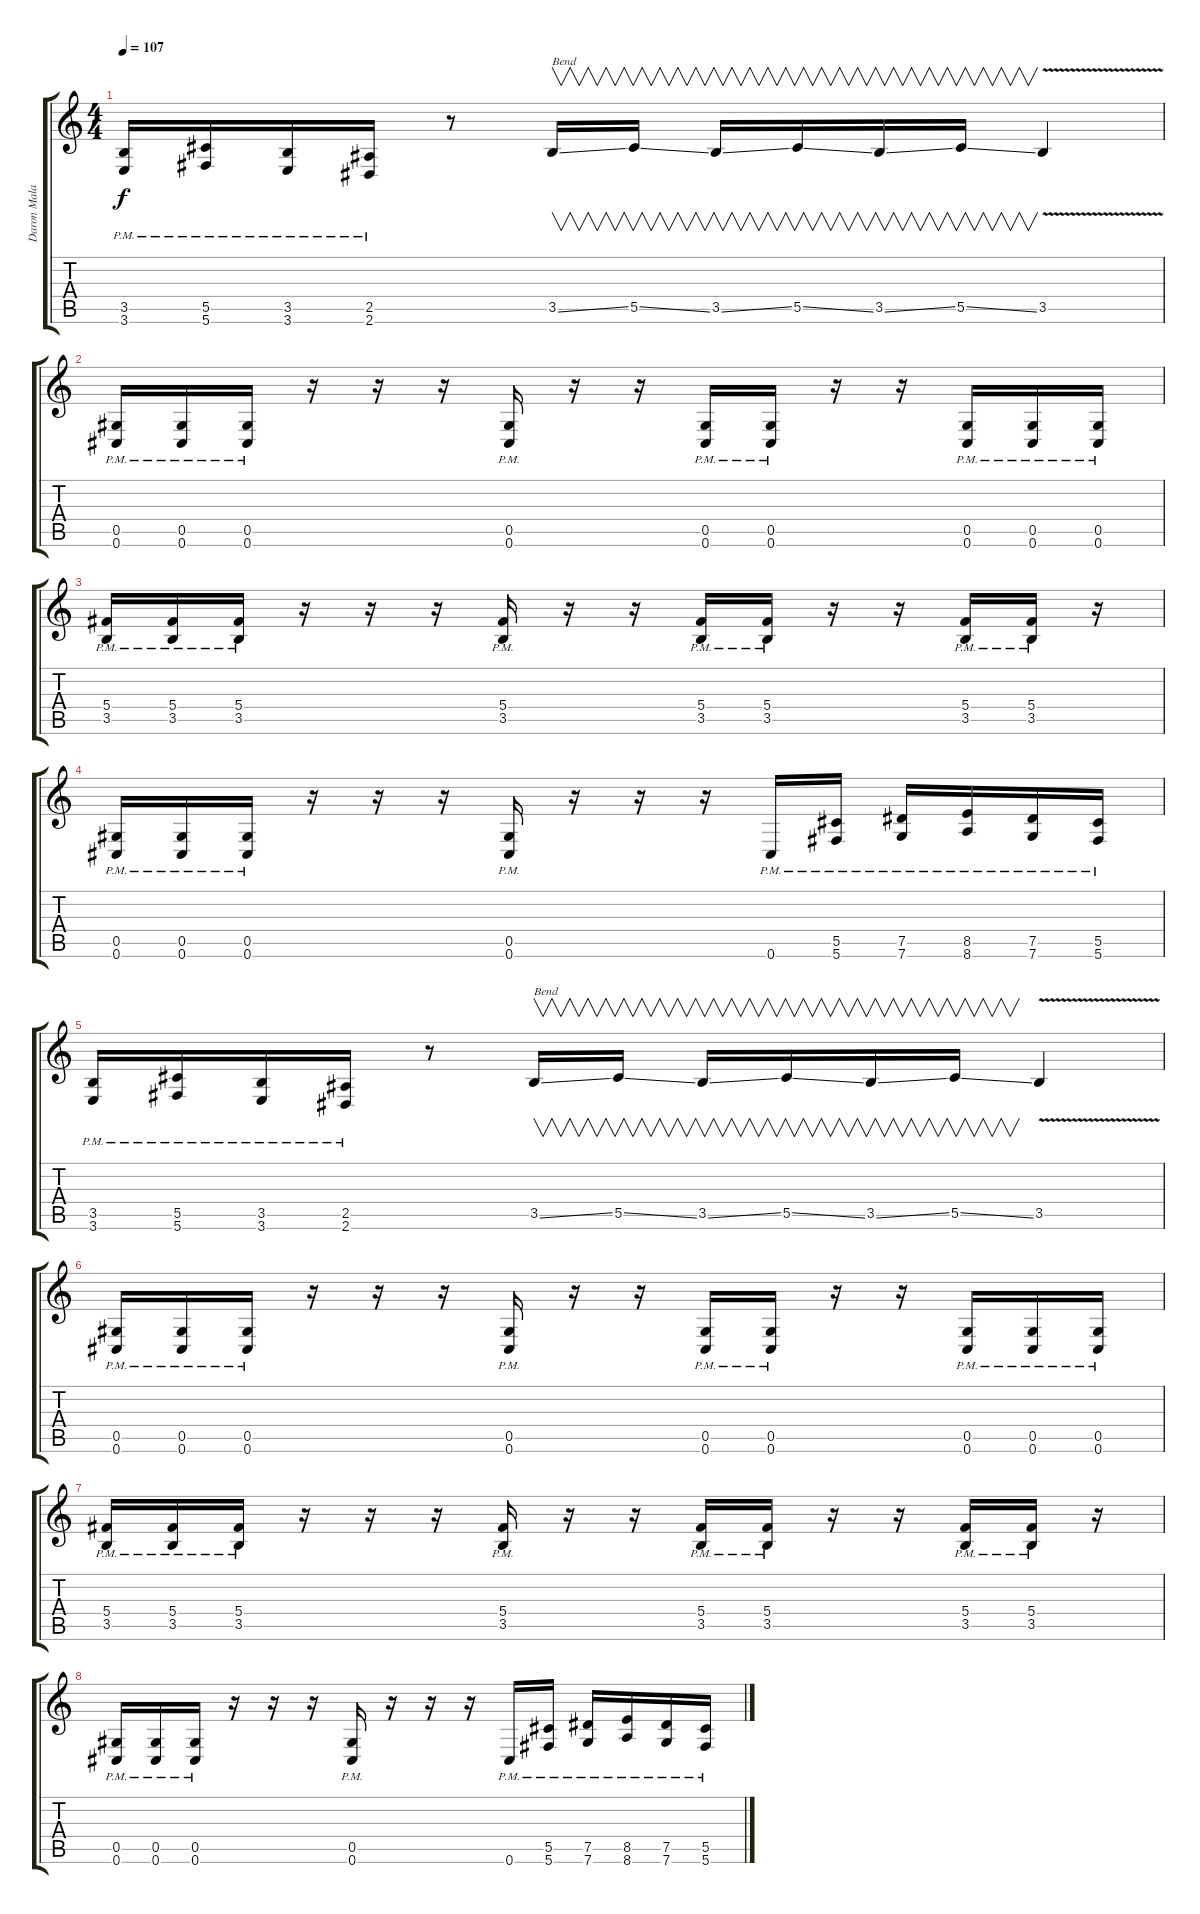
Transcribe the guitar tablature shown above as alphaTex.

\track ("Daron Malakian(Guitar)" "Daron Mala") {instrument distortionguitar}
\staff {score tabs}
\tuning (Eb4 Bb3 Gb3 Db3 Ab2 Db2) {hide}
\ts (4 4)
\tempo 107
\clef g2
\ks c
(3.5{pm} 3.6{pm}).16{dy f} (5.5{pm} 5.6{pm}).16 (3.5{pm} 3.6{pm}).16 (2.5{pm} 2.6{pm}).16 r.8 3.5{ss}.16{v txt "Bend"} 5.5{ss}.16{v} 3.5{ss}.16{v} 5.5{ss}.16{v} 3.5{ss}.16{v} 5.5{ss}.16{v} 3.5{v}.4 |
(0.5{pm} 0.6{pm}).16 (0.5{pm} 0.6{pm}).16 (0.5{pm} 0.6{pm}).16 r.16 r.16 r.16 (0.5{pm} 0.6{pm}).16 r.16 r.16 (0.5{pm} 0.6{pm}).16 (0.5{pm} 0.6{pm}).16 r.16 r.16 (0.5{pm} 0.6{pm}).16 (0.5{pm} 0.6{pm}).16 (0.5{pm} 0.6{pm}).16 |
(5.4{pm} 3.5{pm}).16 (5.4{pm} 3.5{pm}).16 (5.4{pm} 3.5{pm}).16 r.16 r.16 r.16 (5.4{pm} 3.5{pm}).16 r.16 r.16 (5.4{pm} 3.5{pm}).16 (5.4{pm} 3.5{pm}).16 r.16 r.16 (5.4{pm} 3.5{pm}).16 (5.4{pm} 3.5{pm}).16 r.16 |
(0.5{pm} 0.6{pm}).16 (0.5{pm} 0.6{pm}).16 (0.5{pm} 0.6{pm}).16 r.16 r.16 r.16 (0.5{pm} 0.6{pm}).16 r.16 r.16 r.16 0.6{pm}.16 (5.5{pm} 5.6{pm}).16 (7.5{pm} 7.6{pm}).16 (8.5{pm} 8.6{pm}).16 (7.5{pm} 7.6{pm}).16 (5.5{pm} 5.6{pm}).16 |
(3.5{pm} 3.6{pm}).16 (5.5{pm} 5.6{pm}).16 (3.5{pm} 3.6{pm}).16 (2.5{pm} 2.6{pm}).16 r.8 3.5{ss}.16{v txt "Bend"} 5.5{ss}.16{v} 3.5{ss}.16{v} 5.5{ss}.16{v} 3.5{ss}.16{v} 5.5{ss}.16{v} 3.5{v}.4 |
(0.5{pm} 0.6{pm}).16 (0.5{pm} 0.6{pm}).16 (0.5{pm} 0.6{pm}).16 r.16 r.16 r.16 (0.5{pm} 0.6{pm}).16 r.16 r.16 (0.5{pm} 0.6{pm}).16 (0.5{pm} 0.6{pm}).16 r.16 r.16 (0.5{pm} 0.6{pm}).16 (0.5{pm} 0.6{pm}).16 (0.5{pm} 0.6{pm}).16 |
(5.4{pm} 3.5{pm}).16 (5.4{pm} 3.5{pm}).16 (5.4{pm} 3.5{pm}).16 r.16 r.16 r.16 (5.4{pm} 3.5{pm}).16 r.16 r.16 (5.4{pm} 3.5{pm}).16 (5.4{pm} 3.5{pm}).16 r.16 r.16 (5.4{pm} 3.5{pm}).16 (5.4{pm} 3.5{pm}).16 r.16 |
(0.5{pm} 0.6{pm}).16 (0.5{pm} 0.6{pm}).16 (0.5{pm} 0.6{pm}).16 r.16 r.16 r.16 (0.5{pm} 0.6{pm}).16 r.16 r.16 r.16 0.6{pm}.16 (5.5{pm} 5.6{pm}).16 (7.5{pm} 7.6{pm}).16 (8.5{pm} 8.6{pm}).16 (7.5{pm} 7.6{pm}).16 (5.5{pm} 5.6{pm}).16
